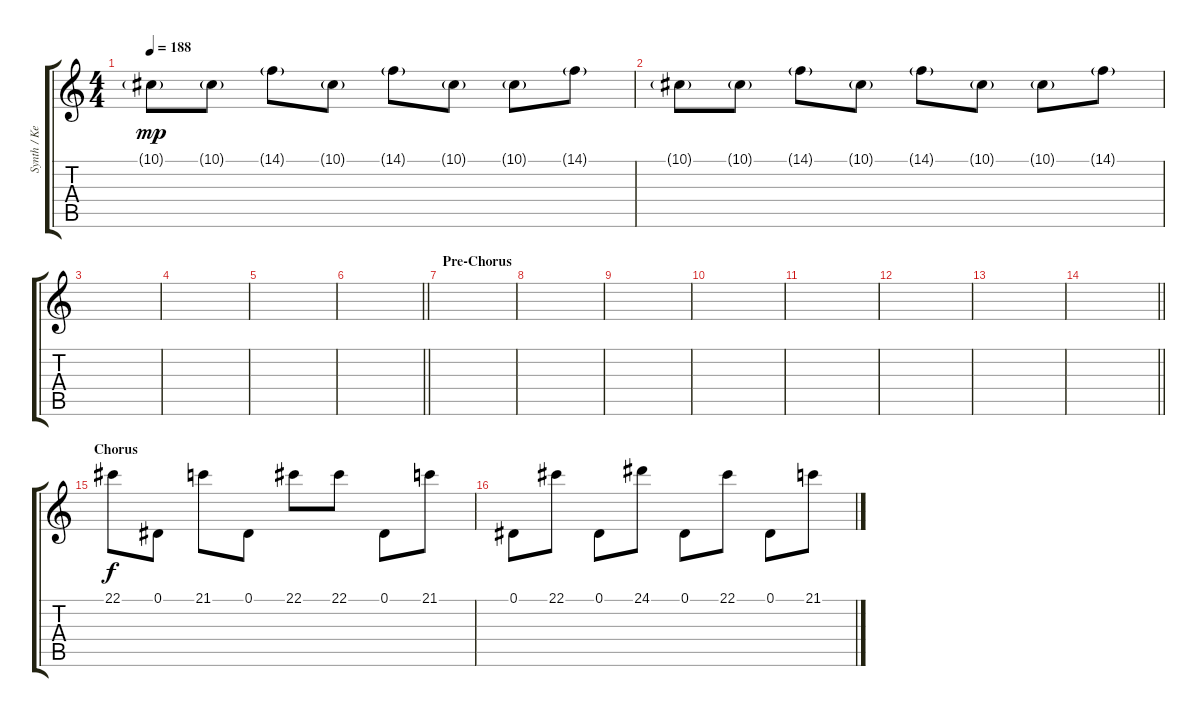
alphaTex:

\track ("Synth / Keyboard I" "Synth / Ke") {instrument lead1square}
\staff {score tabs}
\tuning (Eb4 Bb3 Gb3 Db3 Ab2 Db2) {hide}
\ts (4 4)
\tempo 188
\clef g2
\ks c
10.1{g}.8{dy mp} 10.1{g}.8 14.1{g}.8 10.1{g}.8 14.1{g}.8 10.1{g}.8 10.1{g}.8 14.1{g}.8 |
10.1{g}.8 10.1{g}.8 14.1{g}.8 10.1{g}.8 14.1{g}.8 10.1{g}.8 10.1{g}.8 14.1{g}.8 |
|
|
|
\barLineRight lightlight
|
\section ("" "Pre-Chorus")
|
|
|
|
|
|
|
\barLineRight lightlight
|
\section ("" "Chorus")
22.1.8{dy f balance 8} 0.1.8 21.1.8 0.1.8 22.1.8 22.1.8 0.1.8 21.1.8 |
0.1.8 22.1.8 0.1.8 24.1.8 0.1.8 22.1.8 0.1.8 21.1.8
